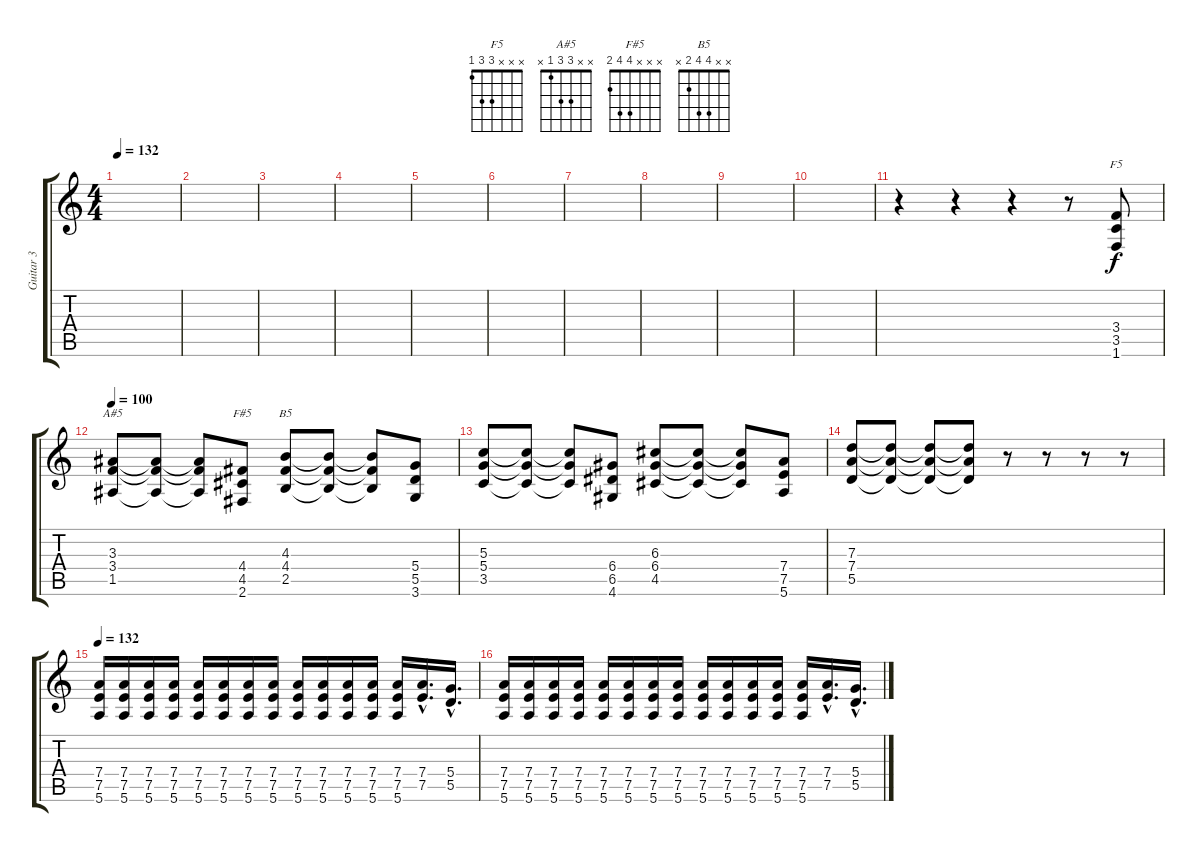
\track ("Guitar 3" "Guitar 3") {instrument distortionguitar}
\staff {score tabs}
\tuning (E4 B3 G3 D3 A2 E2) {hide}
\chord ("F5" x x x 3 3 1)
\chord ("A#5" x x 3 3 1 x)
\chord ("F#5" x x x 4 4 2)
\chord ("B5" x x 4 4 2 x)
\ts (4 4)
\tempo 132
\tempo 70
\tempo 132
\clef g2
\ks c
|
|
|
|
|
|
|
|
|
|
r.4 r.4 r.4 r.8 (3.4 3.5 1.6).8{ch "F5"} |
\tempo 100
(3.3 3.4 1.5).8{ch "A#5"} (3.3{t} 3.4{t} 1.5{t}).8 (3.3{t} 3.4{t} 1.5{t}).8 (4.4 4.5 2.6).8{ch "F#5"} (4.3 4.4 2.5).8{ch "B5"} (4.3{t} 4.4{t} 2.5{t}).8 (4.3{t} 4.4{t} 2.5{t}).8 (5.4 5.5 3.6).8 |
(5.3 5.4 3.5).8 (5.3{t} 5.4{t} 3.5{t}).8 (5.3{t} 5.4{t} 3.5{t}).8 (6.4 6.5 4.6).8 (6.3 6.4 4.5).8 (6.3{t} 6.4{t} 4.5{t}).8 (6.3{t} 6.4{t} 4.5{t}).8 (7.4 7.5 5.6).8 |
(7.3 7.4 5.5).8 (7.3{t} 7.4{t} 5.5{t}).8 (7.3{t} 7.4{t} 5.5{t}).8 (7.3{t} 7.4{t} 5.5{t}).8 r.8 r.8 r.8 r.8 |
\tempo 132
(7.4 7.5 5.6).16 (7.4 7.5 5.6).16 (7.4 7.5 5.6).16 (7.4 7.5 5.6).16 (7.4 7.5 5.6).16 (7.4 7.5 5.6).16 (7.4 7.5 5.6).16 (7.4 7.5 5.6).16 (7.4 7.5 5.6).16 (7.4 7.5 5.6).16 (7.4 7.5 5.6).16 (7.4 7.5 5.6).16 (7.4 7.5 5.6).16 (7.4{hac} 7.5{hac}).16{d} (5.4{hac} 5.5{hac}).16{d} |
(7.4 7.5 5.6).16 (7.4 7.5 5.6).16 (7.4 7.5 5.6).16 (7.4 7.5 5.6).16 (7.4 7.5 5.6).16 (7.4 7.5 5.6).16 (7.4 7.5 5.6).16 (7.4 7.5 5.6).16 (7.4 7.5 5.6).16 (7.4 7.5 5.6).16 (7.4 7.5 5.6).16 (7.4 7.5 5.6).16 (7.4 7.5 5.6).16 (7.4{hac} 7.5{hac}).16{d} (5.4{hac} 5.5{hac}).16{d}
